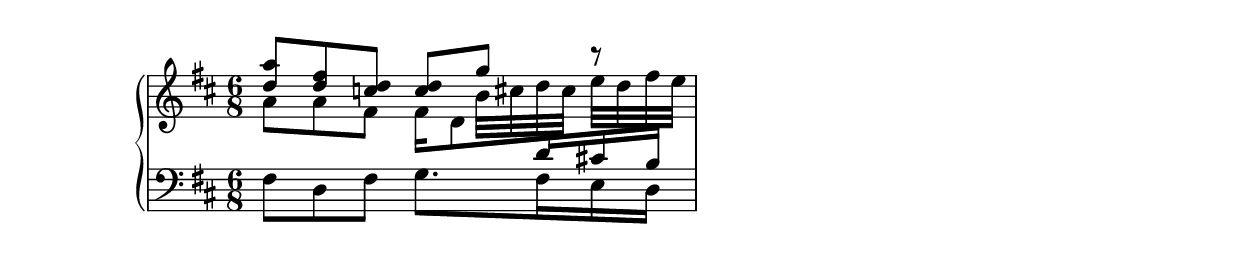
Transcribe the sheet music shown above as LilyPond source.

\version "2.22.2"

\new PianoStaff
<<
  \new Staff = "right"<<
    \new Voice \relative c'' {
      \time 6/8
      \key d \major
      \voiceOne <a' d,>8 <fis d> <d c> <d c> g r |
    }
    \new Voice \relative c'' {
      \voiceTwo a8 a fis s8 b32[ cis d cis] e[ d fis e] |
    }
  >>
  \new Staff = "left"{
    \clef bass
    <<
      \new Voice \relative c {
        \key d \major
        s4. \change Staff = "right" \voiceFour fis'16 d8
        \change Staff = "left" \voiceOne d16 cis! b |
      }
      \new Voice \relative c {
        fis8 d fis \voiceTwo g8. fis16 e d |
      }
    >>
  }
>>